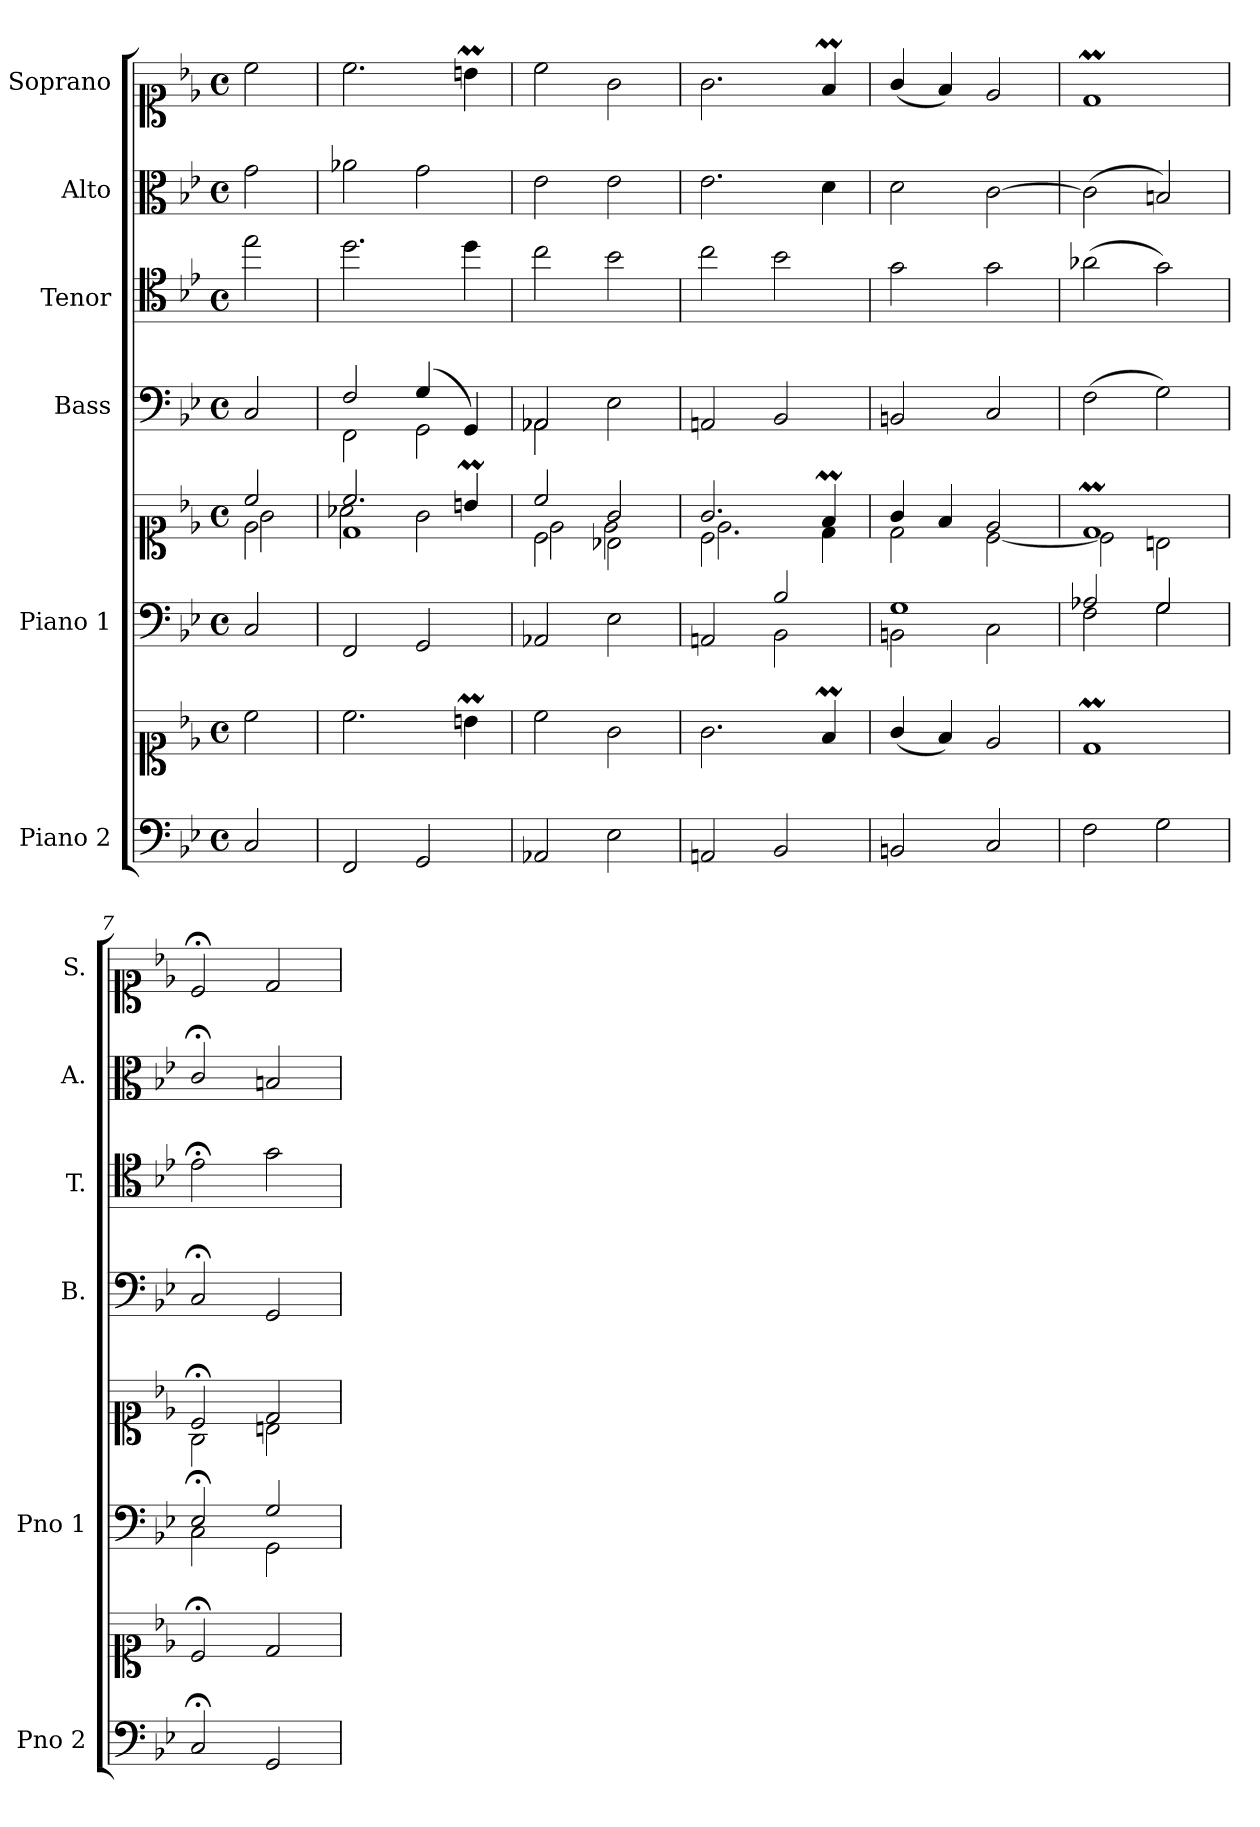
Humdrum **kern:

**kern	**kern	**kern	**kern	**kern	**kern	**kern	**kern
*part6	*part6	*part5	*part5	*part4	*part3	*part2	*part1
*staff8	*staff7	*staff6	*staff5	*staff4	*staff3	*staff2	*staff1
*I"Piano 2	*	*I"Piano 1	*	*I"Bass	*I"Tenor	*I"Alto	*I"Soprano
*I'Pno 2	*	*I'Pno 1	*	*I'B.	*I'T.	*I'A.	*I'S.
*clefF4	*clefC1	*clefF4	*clefC1	*clefF4	*clefC4	*clefC3	*clefC1
*	*	*	*	*	*ITrd7c12	*	*
*k[b-e-]	*k[b-e-]	*k[b-e-]	*k[b-e-]	*k[b-e-]	*k[b-e-]	*k[b-e-]	*k[b-e-]
*B-:	*B-:	*B-:	*B-:	*B-:	*B-:	*B-:	*B-:
*M4/4	*M4/4	*M4/4	*M4/4	*M4/4	*M4/4	*M4/4	*M4/4
*met(c)	*met(c)	*met(c)	*met(c)	*met(c)	*met(c)	*met(c)	*met(c)
=1	=1	=1	=1	=1	=1	=1	=1
*	*	*	*^	*	*	*	*
*	*	*	*	*^	*	*	*	*
2C/	2cc\	2C/	2cc/	2e-\	2g\	2C/	2e-\	2g\	2cc\
=2	=2	=2	=2	=2	=2	=2	=2	=2	=2
*	*	*	*	*	*	*^	*	*	*
2FF/	2.cc\	2FF/	2.cc/	1d\	2a-X\	2F/	2FF\	2.d\	2a-X\	2.cc\
2GG/	.	2GG/	.	.	2g\	(4G/	2GG\	.	2g\	.
.	4bnm\	.	4bnm/	.	.	4GG/)	.	4d\	.	4bnm\
=3	=3	=3	=3	=3	=3	=3	=3	=3	=3	=3
2AA-X/	2cc\	2AA-X/	2cc/	2c\	2e-\	2AA-X/	2AA-X\	2c\	2e-\	2cc\
2E-\	2g\	2E-\	2g/	2B-X\	2e-\	2E-\	2ryy	2B-\	2e-\	2g\
*	*	*	*	*	*	*v	*v	*	*	*
=4	=4	=4	=4	=4	=4	=4	=4	=4	=4
*	*	*^	*	*	*	*	*	*	*
2AAn/	2.g\	2ryy	2AAn/	2.g/	2ci\	2.e-\	2AAn/	2c\	2.e-\	2.g\
2BB-/	.	2B-/	2BB-\	.	2ryy	.	2BB-/	2B-\	.	.
.	4fM/	.	.	4fM/	.	4d\	.	.	4d\	4fM/
*	*	*	*	*	*v	*v	*	*	*	*
=5	=5	=5	=5	=5	=5	=5	=5	=5	=5
2BBn/	(4g/	1G/	2BBn\	4g/	2d\	2BBn/	2G\	2d\	(4g/
.	4f/)	.	.	4f/	.	.	.	.	4f/)
2C/	2e-/	.	2C\	2e-/	[<2c\	2C/	2G\	[>2c\	2e-/
=6	=6	=6	=6	=6	=6	=6	=6	=6	=6
2F\	1dm/	2A-X/	2F\	1dm/	2c\]	(2F\	(2A-X\	(2c\]	1dm/
2G\	.	2G/	2G\	.	2Bn\	2G\)	2G\)	2Bn/)	.
=7	=7	=7	=7	=7	=7	=7	=7	=7	=7
2C;/	2c;</	2E-;/	2C\	2c;</	2G\	2C;</	2E-;<\	2c;</	2c;</
2GG/	2d/	2G/	2GG\	2d/	2Bn\	2GG/	2G\	2Bn/	2d/
*	*	*v	*v	*	*	*	*	*	*
*	*	*	*v	*v	*	*	*	*
=	=	=	=	=	=	=	=
*-	*-	*-	*-	*-	*-	*-	*-
